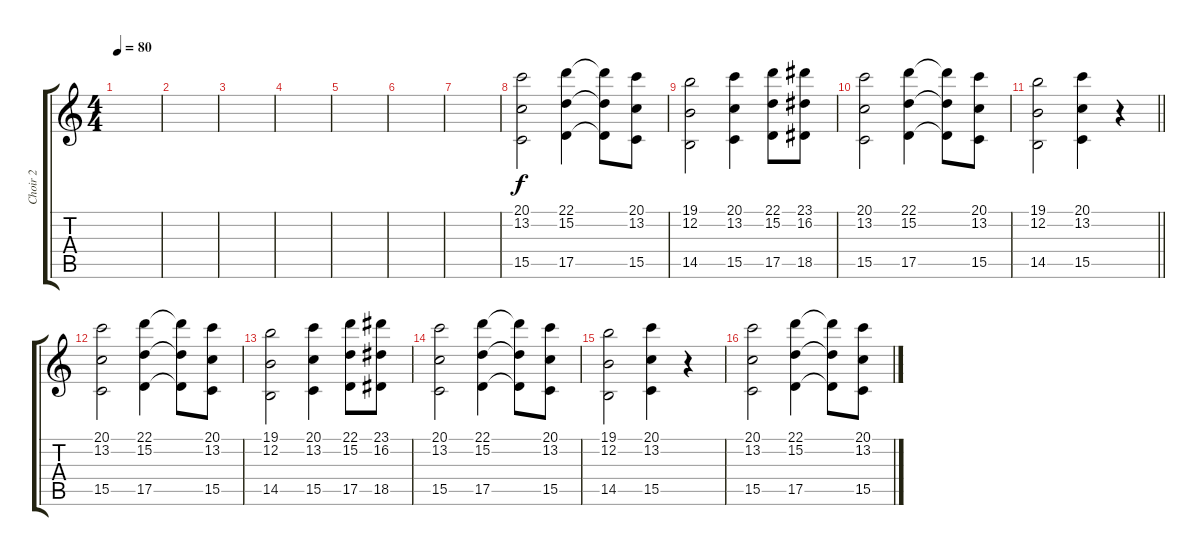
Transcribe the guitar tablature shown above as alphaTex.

\track ("Choir 2" "Choir 2") {instrument choiraahs}
\staff {score tabs}
\tuning (E4 B3 G3 D3 A2 E2) {hide}
\ts (4 4)
\tempo 80
\clef g2
\ks c
|
|
|
|
|
|
|
(20.1 13.2 15.5).2 (22.1 15.2 17.5).4 (22.1{t} 15.2{t} 17.5{t}).8 (20.1 13.2 15.5).8 |
(19.1 12.2 14.5).2 (20.1 13.2 15.5).4 (22.1 15.2 17.5).8 (23.1 16.2 18.5).8 |
(20.1 13.2 15.5).2 (22.1 15.2 17.5).4 (22.1{t} 15.2{t} 17.5{t}).8 (20.1 13.2 15.5).8 |
\barLineRight lightlight
(19.1 12.2 14.5).2 (20.1 13.2 15.5).4 r.4 |
(20.1 13.2 15.5).2 (22.1 15.2 17.5).4 (22.1{t} 15.2{t} 17.5{t}).8 (20.1 13.2 15.5).8 |
(19.1 12.2 14.5).2 (20.1 13.2 15.5).4 (22.1 15.2 17.5).8 (23.1 16.2 18.5).8 |
(20.1 13.2 15.5).2 (22.1 15.2 17.5).4 (22.1{t} 15.2{t} 17.5{t}).8 (20.1 13.2 15.5).8 |
(19.1 12.2 14.5).2 (20.1 13.2 15.5).4 r.4 |
(20.1 13.2 15.5).2 (22.1 15.2 17.5).4 (22.1{t} 15.2{t} 17.5{t}).8 (20.1 13.2 15.5).8
